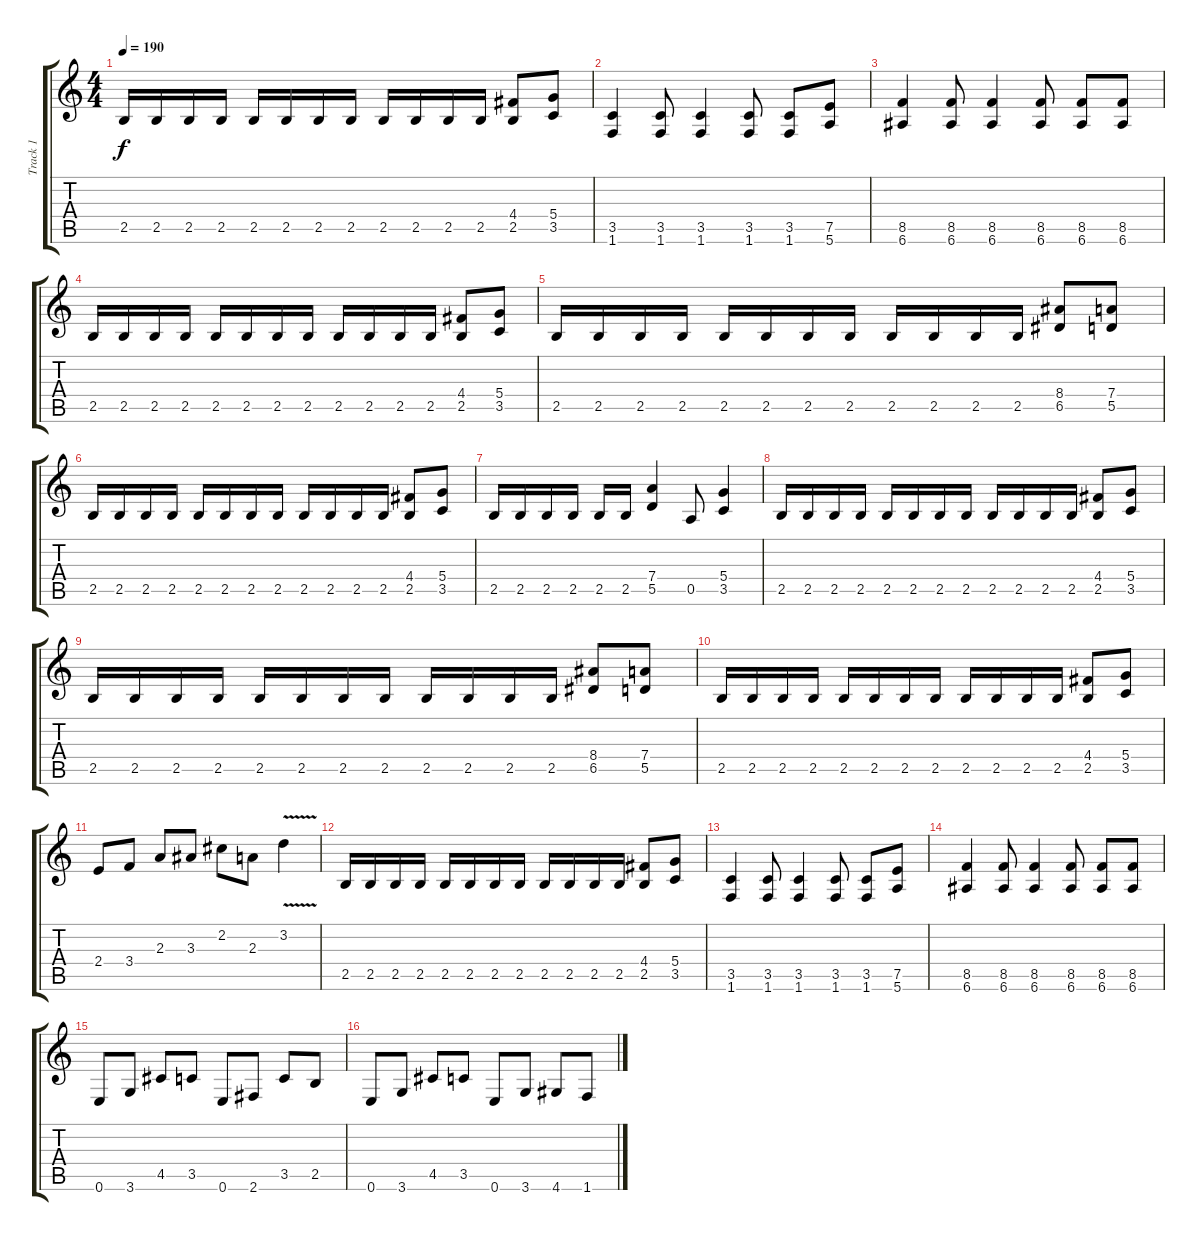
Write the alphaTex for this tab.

\track ("Track 1" "Track 1") {instrument distortionguitar}
\staff {score tabs}
\tuning (E4 B3 G3 D3 A2 E2) {hide}
\ts (4 4)
\tempo 190
\clef g2
\ks c
2.5.16{dy f} 2.5.16 2.5.16 2.5.16 2.5.16 2.5.16 2.5.16 2.5.16 2.5.16 2.5.16 2.5.16 2.5.16 (4.4 2.5).8 (5.4 3.5).8 |
(3.5 1.6).4 (3.5 1.6).8 (3.5 1.6).4 (3.5 1.6).8 (3.5 1.6).8 (7.5 5.6).8 |
(8.5 6.6).4 (8.5 6.6).8 (8.5 6.6).4 (8.5 6.6).8 (8.5 6.6).8 (8.5 6.6).8 |
2.5.16 2.5.16 2.5.16 2.5.16 2.5.16 2.5.16 2.5.16 2.5.16 2.5.16 2.5.16 2.5.16 2.5.16 (4.4 2.5).8 (5.4 3.5).8 |
2.5.16 2.5.16 2.5.16 2.5.16 2.5.16 2.5.16 2.5.16 2.5.16 2.5.16 2.5.16 2.5.16 2.5.16 (8.4 6.5).8 (7.4 5.5).8 |
2.5.16 2.5.16 2.5.16 2.5.16 2.5.16 2.5.16 2.5.16 2.5.16 2.5.16 2.5.16 2.5.16 2.5.16 (4.4 2.5).8 (5.4 3.5).8 |
2.5.16 2.5.16 2.5.16 2.5.16 2.5.16 2.5.16 (7.4 5.5).4 0.5.8 (5.4 3.5).4 |
2.5.16 2.5.16 2.5.16 2.5.16 2.5.16 2.5.16 2.5.16 2.5.16 2.5.16 2.5.16 2.5.16 2.5.16 (4.4 2.5).8 (5.4 3.5).8 |
2.5.16 2.5.16 2.5.16 2.5.16 2.5.16 2.5.16 2.5.16 2.5.16 2.5.16 2.5.16 2.5.16 2.5.16 (8.4 6.5).8 (7.4 5.5).8 |
2.5.16 2.5.16 2.5.16 2.5.16 2.5.16 2.5.16 2.5.16 2.5.16 2.5.16 2.5.16 2.5.16 2.5.16 (4.4 2.5).8 (5.4 3.5).8 |
2.4.8 3.4.8 2.3.8 3.3.8 2.2.8 2.3.8 3.2{v}.4 |
2.5.16 2.5.16 2.5.16 2.5.16 2.5.16 2.5.16 2.5.16 2.5.16 2.5.16 2.5.16 2.5.16 2.5.16 (4.4 2.5).8 (5.4 3.5).8 |
(3.5 1.6).4 (3.5 1.6).8 (3.5 1.6).4 (3.5 1.6).8 (3.5 1.6).8 (7.5 5.6).8 |
(8.5 6.6).4 (8.5 6.6).8 (8.5 6.6).4 (8.5 6.6).8 (8.5 6.6).8 (8.5 6.6).8 |
0.6.8 3.6.8 4.5.8 3.5.8 0.6.8 2.6.8 3.5.8 2.5.8 |
0.6.8 3.6.8 4.5.8 3.5.8 0.6.8 3.6.8 4.6.8 1.6.8
